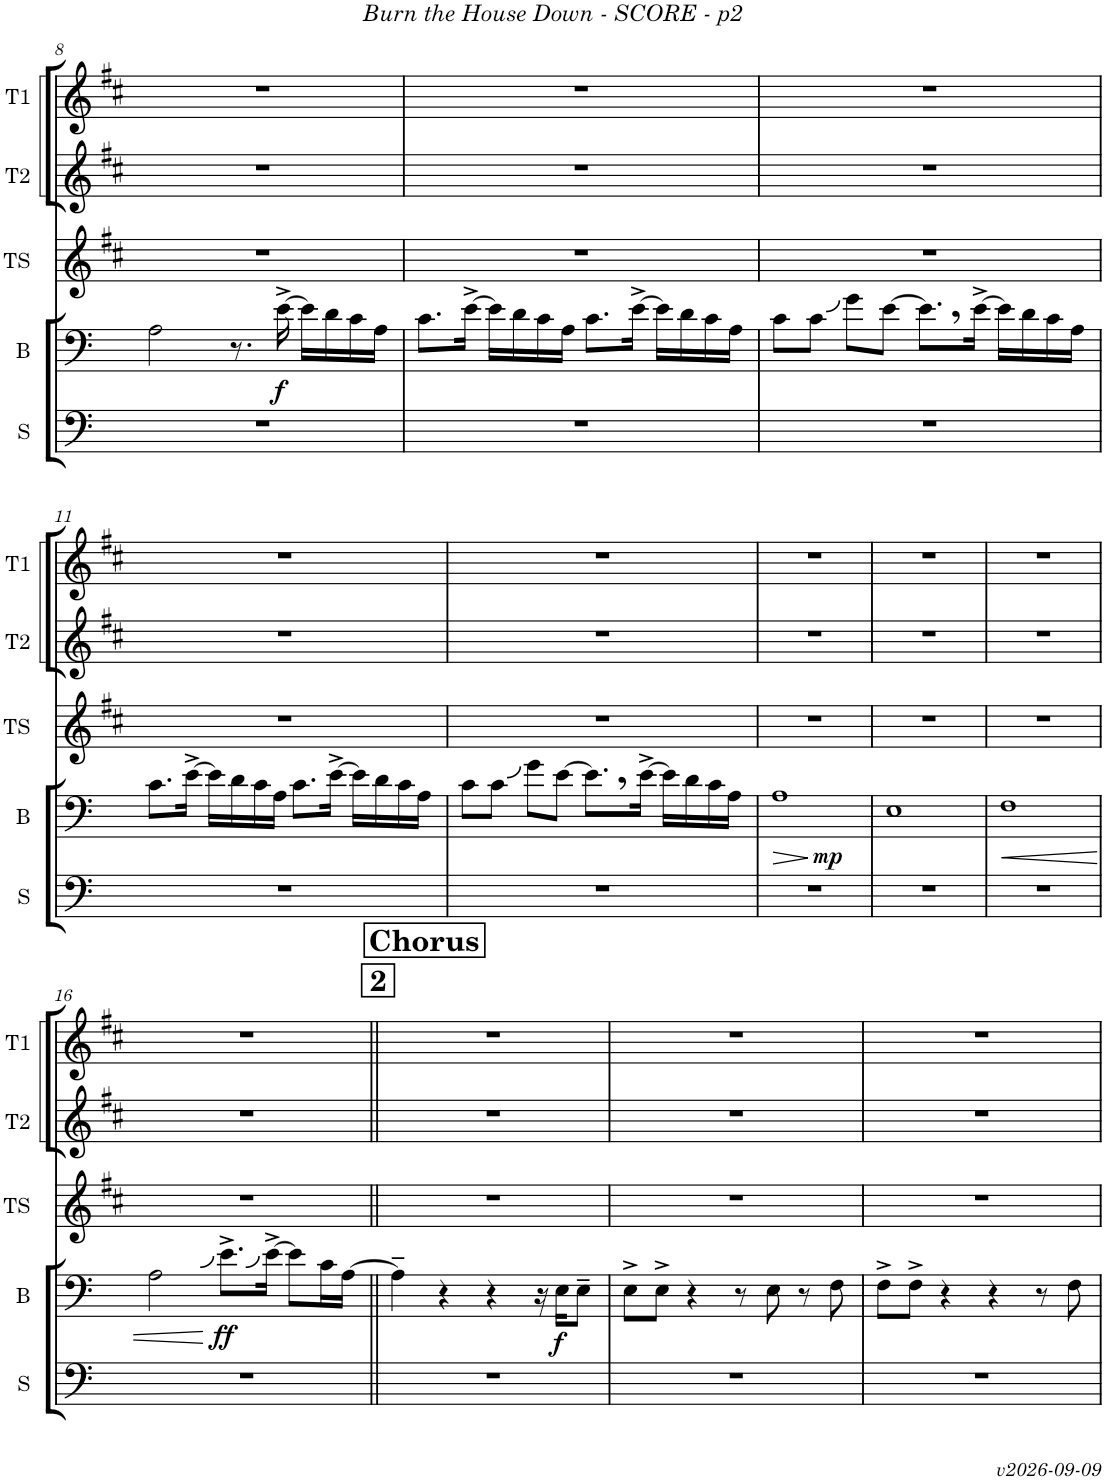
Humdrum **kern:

**kern	**kern	**dynam	**kern	**kern	**kern
*part5	*part4	*part4	*part3	*part2	*part1
*staff5	*staff4	*staff4	*staff3	*staff2	*staff1
*I"Sousa	*I"Trombone	*	*I"Tenor Sax	*I"Trumpet 2	*I"Trumpet 1
*I'S	*	*	*I'TS	*I'T2	*I'T1
!!LO:PB:g=z
*clefF4	*clefF4	*	*clefG2	*clefG2	*clefG2
*	*	*	*Trd8c14	*Trd1c2	*Trd1c2
*k[]	*k[]	*	*k[f#c#]	*k[f#c#]	*k[f#c#]
*M4/4	*M4/4	*	*M4/4	*M4/4	*M4/4
=8	=8	=8	=8	=8	=8
1r	2A\	.	1r	1r	1r
.	8.r	.	.	.	.
!	!	!LO:DY:b	!	!	!
.	[16e^\	f	.	.	.
.	16e\LL]	.	.	.	.
.	16d\	.	.	.	.
.	16c\	.	.	.	.
.	16A\JJ	.	.	.	.
=9	=9	=9	=9	=9	=9
1r	8.c\L	.	1r	1r	1r
.	[16e^\Jk	.	.	.	.
.	16e\LL]	.	.	.	.
.	16d\	.	.	.	.
.	16c\	.	.	.	.
.	16A\JJ	.	.	.	.
.	8.c\L	.	.	.	.
.	[16e^\Jk	.	.	.	.
.	16e\LL]	.	.	.	.
.	16d\	.	.	.	.
.	16c\	.	.	.	.
.	16A\JJ	.	.	.	.
=10	=10	=10	=10	=10	=10
1r	8c\L	.	1r	1r	1r
.	8c\J	.	.	.	.
.	8g\L	.	.	.	.
.	[8e\J	.	.	.	.
.	8.e,\L]	.	.	.	.
.	[16e^\Jk	.	.	.	.
.	16e\LL]	.	.	.	.
.	16d\	.	.	.	.
.	16c\	.	.	.	.
.	16A\JJ	.	.	.	.
!!LO:LB:g=z
=11	=11	=11	=11	=11	=11
1r	8.c\L	.	1r	1r	1r
.	[16e^\Jk	.	.	.	.
.	16e\LL]	.	.	.	.
.	16d\	.	.	.	.
.	16c\	.	.	.	.
.	16A\JJ	.	.	.	.
.	8.c\L	.	.	.	.
.	[16e^\Jk	.	.	.	.
.	16e\LL]	.	.	.	.
.	16d\	.	.	.	.
.	16c\	.	.	.	.
.	16A\JJ	.	.	.	.
=12	=12	=12	=12	=12	=12
1r	8c\L	.	1r	1r	1r
.	8c\J	.	.	.	.
.	8g\L	.	.	.	.
.	[8e\J	.	.	.	.
.	8.e,\L]	.	.	.	.
.	[16e^\Jk	.	.	.	.
.	16e\LL]	.	.	.	.
.	16d\	.	.	.	.
.	16c\	.	.	.	.
.	16A\JJ	.	.	.	.
=13	=13	=13	=13	=13	=13
!	!	!LO:HP:b	!	!	!
*	*^	*	*	*	*
1r	1A	2ryy	>	1r	1r	1r
!	!	!	!LO:DY:b	!	!	!
.	.	2ryy	mp	.	.	.
.	.	.	]	.	.	.
*	*v	*v	*	*	*	*
=14	=14	=14	=14	=14	=14
1r	1E	.	1r	1r	1r
=15	=15	=15	=15	=15	=15
!	!	!LO:HP:b	!	!	!
1r	1F	<	1r	1r	1r
!!LO:LB:g=z
=16	=16	=16	=16	=16	=16
1r	2A\	.	1r	1r	1r
!	!	!LO:DY:n=1:b	!	!	!
.	8.e^\L	[ ff	.	.	.
.	[16e^\Jk	.	.	.	.
.	8e\L]	.	.	.	.
.	16c\L	.	.	.	.
.	[16A\JJ	.	.	.	.
!!LO:REH:place=s1:a:B:fs=14:t=Chorus
!!LO:REH:place=s1:a:B:fs=14:t=2
=17||	=17||	=17||	=17||	=17||	=17||
1r	4A~\]	.	1r	1r	1r
.	4r	.	.	.	.
.	4r	.	.	.	.
.	16r	.	.	.	.
!	!	!LO:DY:b	!	!	!
.	16E\KL	f	.	.	.
.	8E~\J	.	.	.	.
=18	=18	=18	=18	=18	=18
1r	8E^\L	.	1r	1r	1r
.	8E^\J	.	.	.	.
.	4r	.	.	.	.
.	8r	.	.	.	.
.	8E\	.	.	.	.
.	8r	.	.	.	.
.	8F\	.	.	.	.
=19	=19	=19	=19	=19	=19
1r	8F^\L	.	1r	1r	1r
.	8F^\J	.	.	.	.
.	4r	.	.	.	.
.	4r	.	.	.	.
.	8r	.	.	.	.
.	8F\	.	.	.	.
=	=	=	=	=	=
*-	*-	*-	*-	*-	*-
